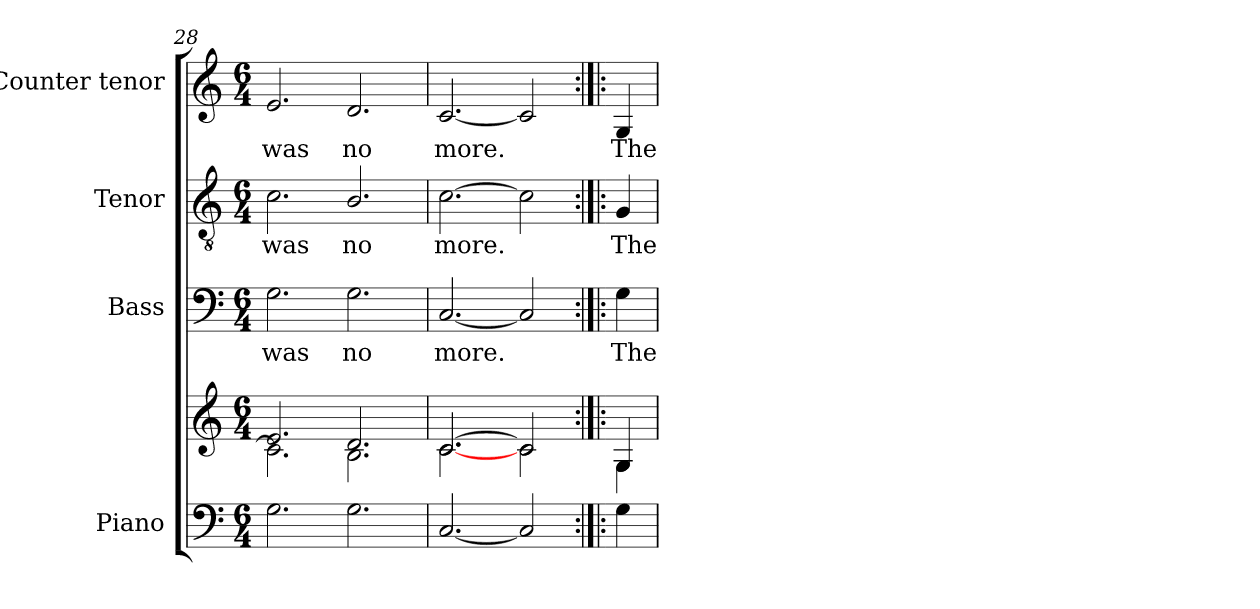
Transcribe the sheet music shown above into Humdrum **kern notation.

**kern	**kern	**kern	**text	**kern	**text	**kern	**text
*part4	*part4	*part3	*part3	*part2	*part2	*part1	*part1
*staff5	*staff4	*staff3	*staff3	*staff2	*staff2	*staff1	*staff1
*I"Piano	*	*I"Bass	*	*I"Tenor	*	*I"Counter tenor	*
*	*	*I'B.	*	*I'T.	*	*	*
*clefF4	*clefG2	*clefF4	*	*clefGv2	*	*clefG2	*
*	*	*	*	*ITrd7c12	*	*	*
*k[]	*k[]	*k[]	*	*k[]	*	*k[]	*
*C:	*C:	*C:	*	*C:	*	*C:	*
*M6/4	*M6/4	*M6/4	*	*M6/4	*	*M6/4	*
=28	=28	=28	=28	=28	=28	=28	=28
*	*^	*	*	*	*	*	*
!	!	!	!	!LO:LY:b:color=#000000	!	!	!	!
!	!	!	!	!	!	!LO:LY:b:color=#000000	!	!
!	!	!	!	!	!	!	!	!LO:LY:b:color=#000000
2.Gi\	2.ei/	2.ci\]	2.Gi\	was	2.Ci\	was	2.ei/	was
!	!	!	!	!LO:LY:b:color=#000000	!	!	!	!
!	!	!	!	!	!	!LO:LY:b:color=#000000	!	!
!	!	!	!	!	!	!	!	!LO:LY:b:color=#000000
2.Gi\	2.di/	2.Bi\	2.Gi\	no	2.BBi/	no	2.di/	no
=29	=29	=29	=29	=29	=29	=29	=29	=29
!	!	!	!	!LO:LY:b:color=#000000	!	!	!	!
!	!	!	!	!	!	!LO:LY:b:color=#000000	!	!
!	!	!	!	!	!	!	!	!LO:LY:b:color=#000000
[2.Ci/	[2.ci/	[2.ci\	[2.Ci/	more.	[2.Ci\	more.	[2.ci/	more.
2Ci/]	2ci/]	2ci\	2Ci/]	.	2Ci\]	.	2ci/]	.
!!LO:LB:g=z
=30:|!|:	=30:|!|:	=30:|!|:	=30:|!|:	=30:|!|:	=30:|!|:	=30:|!|:	=30:|!|:	=30:|!|:
!	!	!	!	!LO:LY:b:color=#000000	!	!	!	!
!	!	!	!	!	!	!LO:LY:b:color=#000000	!	!
!	!	!	!	!	!	!	!	!LO:LY:b:color=#000000
4Gi\	4Gi/	4Gi\	4Gi\	The	4GGi/	The	4Gi/	The
*	*v	*v	*	*	*	*	*	*
=	=	=	=	=	=	=	=
*-	*-	*-	*-	*-	*-	*-	*-
